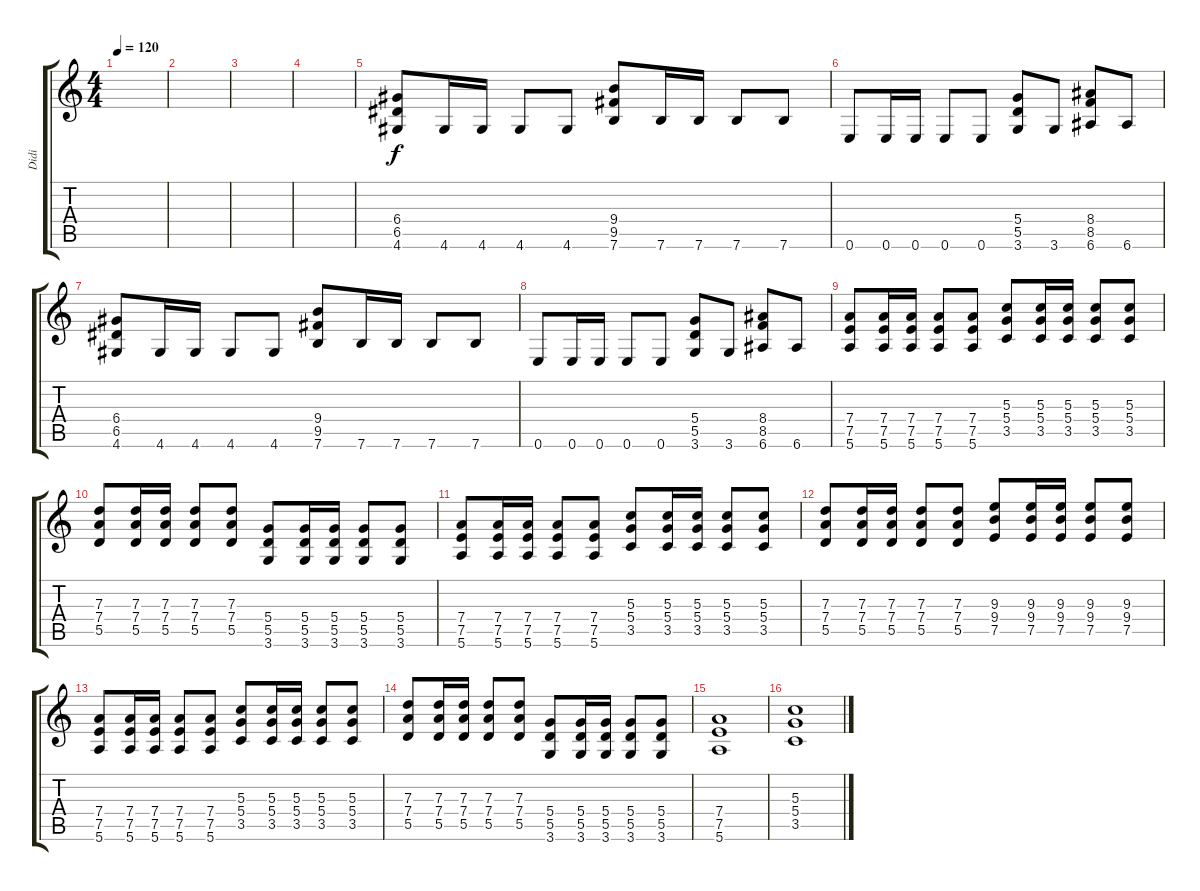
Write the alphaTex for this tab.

\track ("Didi" "Didi") {instrument distortionguitar}
\staff {score tabs}
\tuning (E4 B3 G3 D3 A2 E2) {hide}
\ts (4 4)
\tempo 120
\clef g2
\ks c
|
|
|
|
(6.4 6.5 4.6).8 4.6.16 4.6.16 4.6.8 4.6.8 (9.4 9.5 7.6).8 7.6.16 7.6.16 7.6.8 7.6.8 |
0.6.8 0.6.16 0.6.16 0.6.8 0.6.8 (5.4 5.5 3.6).8 3.6.8 (8.4 8.5 6.6).8 6.6.8 |
(6.4 6.5 4.6).8 4.6.16 4.6.16 4.6.8 4.6.8 (9.4 9.5 7.6).8 7.6.16 7.6.16 7.6.8 7.6.8 |
0.6.8 0.6.16 0.6.16 0.6.8 0.6.8 (5.4 5.5 3.6).8 3.6.8 (8.4 8.5 6.6).8 6.6.8 |
(7.4 7.5 5.6).8 (7.4 7.5 5.6).16 (7.4 7.5 5.6).16 (7.4 7.5 5.6).8 (7.4 7.5 5.6).8 (5.3 5.4 3.5).8 (5.3 5.4 3.5).16 (5.3 5.4 3.5).16 (5.3 5.4 3.5).8 (5.3 5.4 3.5).8 |
(7.3 7.4 5.5).8 (7.3 7.4 5.5).16 (7.3 7.4 5.5).16 (7.3 7.4 5.5).8 (7.3 7.4 5.5).8 (5.4 5.5 3.6).8 (5.4 5.5 3.6).16 (5.4 5.5 3.6).16 (5.4 5.5 3.6).8 (5.4 5.5 3.6).8 |
(7.4 7.5 5.6).8 (7.4 7.5 5.6).16 (7.4 7.5 5.6).16 (7.4 7.5 5.6).8 (7.4 7.5 5.6).8 (5.3 5.4 3.5).8 (5.3 5.4 3.5).16 (5.3 5.4 3.5).16 (5.3 5.4 3.5).8 (5.3 5.4 3.5).8 |
(7.3 7.4 5.5).8 (7.3 7.4 5.5).16 (7.3 7.4 5.5).16 (7.3 7.4 5.5).8 (7.3 7.4 5.5).8 (9.3 9.4 7.5).8 (9.3 9.4 7.5).16 (9.3 9.4 7.5).16 (9.3 9.4 7.5).8 (9.3 9.4 7.5).8 |
(7.4 7.5 5.6).8 (7.4 7.5 5.6).16 (7.4 7.5 5.6).16 (7.4 7.5 5.6).8 (7.4 7.5 5.6).8 (5.3 5.4 3.5).8 (5.3 5.4 3.5).16 (5.3 5.4 3.5).16 (5.3 5.4 3.5).8 (5.3 5.4 3.5).8 |
(7.3 7.4 5.5).8 (7.3 7.4 5.5).16 (7.3 7.4 5.5).16 (7.3 7.4 5.5).8 (7.3 7.4 5.5).8 (5.4 5.5 3.6).8 (5.4 5.5 3.6).16 (5.4 5.5 3.6).16 (5.4 5.5 3.6).8 (5.4 5.5 3.6).8 |
(7.4 7.5 5.6).1 |
(5.3 5.4 3.5).1
